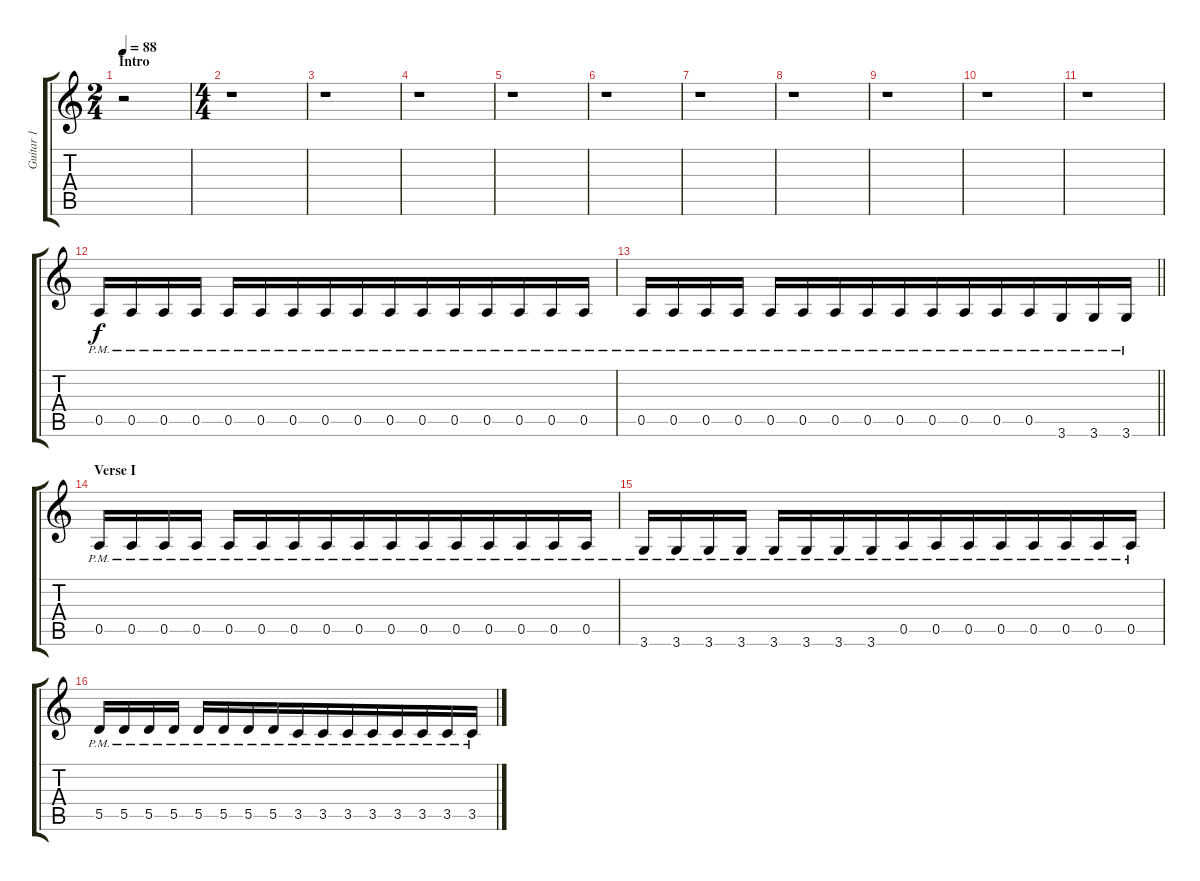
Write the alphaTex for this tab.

\track ("Guitar 1" "Guitar 1") {instrument distortionguitar}
\staff {score tabs}
\tuning (E4 B3 G3 D3 A2 E2) {hide}
\ts (2 4)
\section ("" "Intro")
\tempo 88
\clef g2
\ks aminor
r.2{dy f instrument distortionguitar} |
\ts (4 4)
r.1 |
r.1 |
r.1 |
r.1 |
r.1 |
r.1 |
r.1 |
r.1 |
r.1 |
r.1 |
0.5{pm}.16{beam merge} 0.5{pm}.16 0.5{pm}.16 0.5{pm}.16 0.5{pm}.16 0.5{pm}.16 0.5{pm}.16 0.5{pm}.16{beam merge} 0.5{pm}.16{beam merge} 0.5{pm}.16 0.5{pm}.16{beam merge} 0.5{pm}.16{beam merge} 0.5{pm}.16 0.5{pm}.16 0.5{pm}.16{beam merge} 0.5{pm}.16 |
\barLineRight lightlight
0.5{pm}.16{beam merge} 0.5{pm}.16 0.5{pm}.16 0.5{pm}.16 0.5{pm}.16 0.5{pm}.16 0.5{pm}.16 0.5{pm}.16{beam merge} 0.5{pm}.16{beam merge} 0.5{pm}.16 0.5{pm}.16{beam merge} 0.5{pm}.16{beam merge} 0.5{pm}.16 3.6{pm}.16 3.6{pm}.16{beam merge} 3.6{pm}.16 |
\section ("" "Verse I")
0.5{pm}.16{beam merge} 0.5{pm}.16 0.5{pm}.16 0.5{pm}.16 0.5{pm}.16 0.5{pm}.16 0.5{pm}.16 0.5{pm}.16{beam merge} 0.5{pm}.16{beam merge} 0.5{pm}.16 0.5{pm}.16{beam merge} 0.5{pm}.16{beam merge} 0.5{pm}.16 0.5{pm}.16 0.5{pm}.16{beam merge} 0.5{pm}.16 |
3.6{pm}.16{beam merge} 3.6{pm}.16 3.6{pm}.16 3.6{pm}.16 3.6{pm}.16 3.6{pm}.16 3.6{pm}.16 3.6{pm}.16{beam merge} 0.5{pm}.16{beam merge} 0.5{pm}.16 0.5{pm}.16{beam merge} 0.5{pm}.16{beam merge} 0.5{pm}.16 0.5{pm}.16 0.5{pm}.16{beam merge} 0.5{pm}.16 |
5.5{pm}.16{beam merge} 5.5{pm}.16 5.5{pm}.16 5.5{pm}.16 5.5{pm}.16 5.5{pm}.16 5.5{pm}.16 5.5{pm}.16{beam merge} 3.5{pm}.16{beam merge} 3.5{pm}.16 3.5{pm}.16{beam merge} 3.5{pm}.16{beam merge} 3.5{pm}.16 3.5{pm}.16 3.5{pm}.16{beam merge} 3.5{pm}.16
